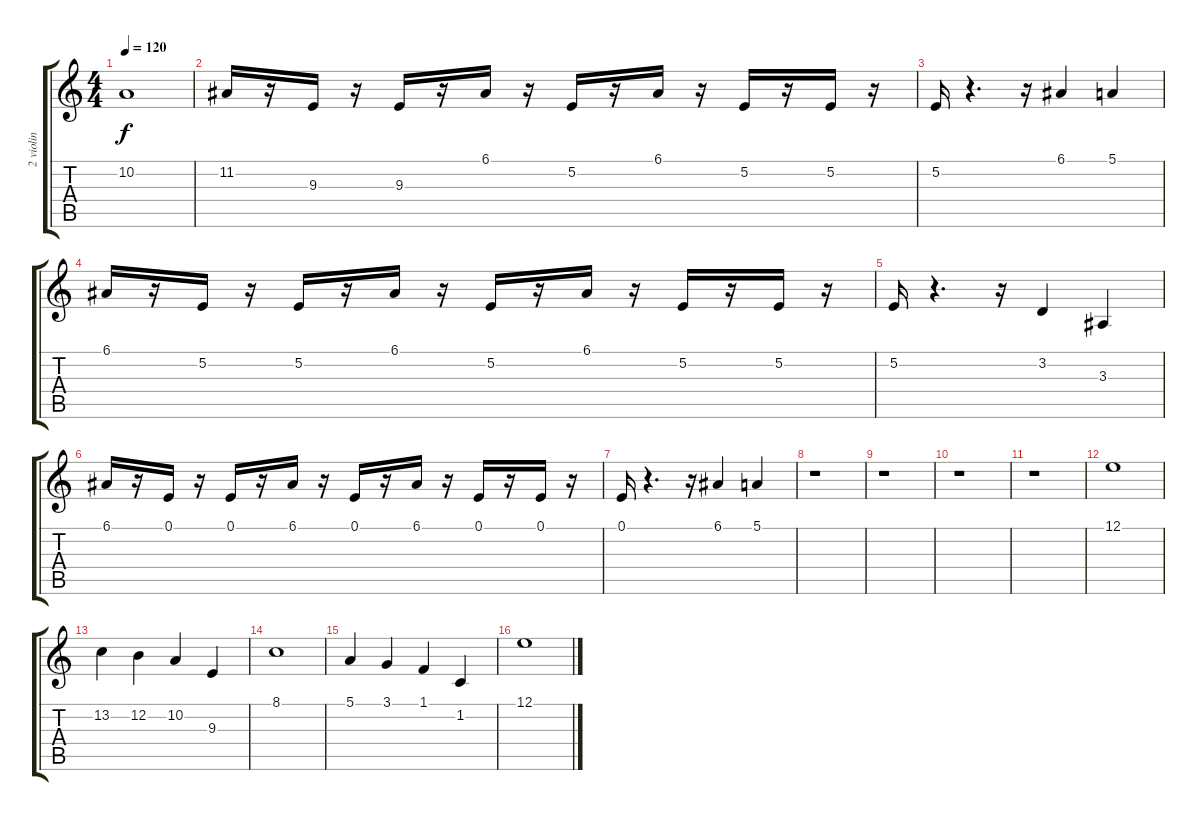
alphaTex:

\track ("2 violin" "2 violin") {instrument stringensemble1}
\staff {score tabs}
\tuning (E4 B3 G3 D3 A2 E2) {hide}
\ts (4 4)
\tempo 120
\clef g2
\ks c
10.2.1{dy f} |
11.2.16 r.16 9.3.16 r.16 9.3.16 r.16 6.1.16 r.16 5.2.16 r.16 6.1.16 r.16 5.2.16 r.16 5.2.16 r.16 |
5.2.16 r.4{d} r.16 6.1.4 5.1.4 |
6.1.16 r.16 5.2.16 r.16 5.2.16 r.16 6.1.16 r.16 5.2.16 r.16 6.1.16 r.16 5.2.16 r.16 5.2.16 r.16 |
5.2.16 r.4{d} r.16 3.2.4 3.3.4 |
6.1.16 r.16 0.1.16 r.16 0.1.16 r.16 6.1.16 r.16 0.1.16 r.16 6.1.16 r.16 0.1.16 r.16 0.1.16 r.16 |
0.1.16 r.4{d} r.16 6.1.4 5.1.4 |
r.1 |
r.1 |
r.1 |
r.1 |
12.1.1 |
13.2.4 12.2.4 10.2.4 9.3.4 |
8.1.1 |
5.1.4 3.1.4 1.1.4 1.2.4 |
12.1.1
